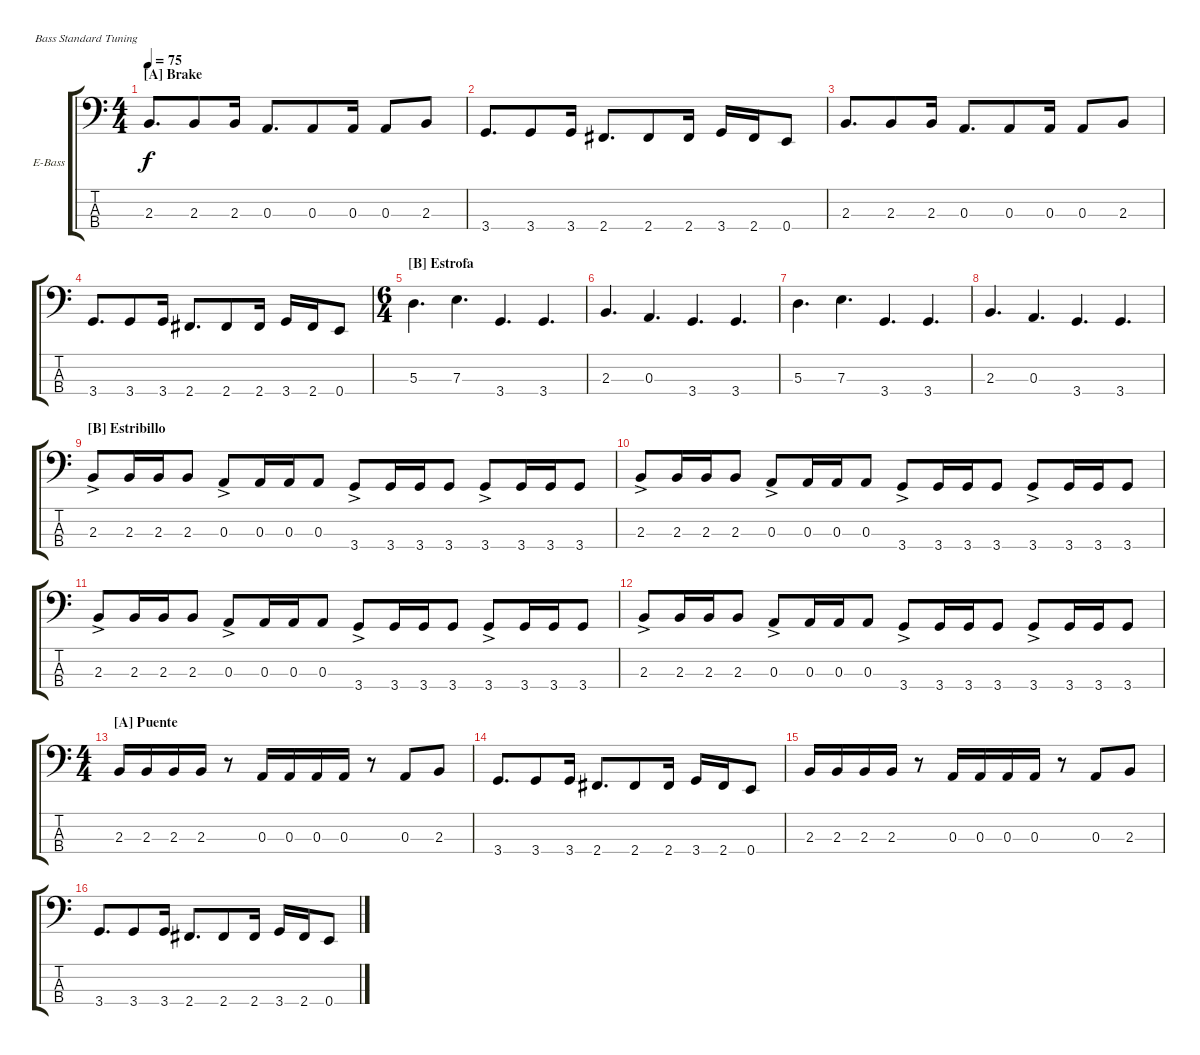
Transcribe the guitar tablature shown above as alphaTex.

\defaultSystemsLayout 4
\bracketExtendMode groupsimilarinstruments
\firstSystemTrackNameOrientation horizontal
\otherSystemsTrackNameOrientation horizontal
\track ("Bass" "E-Bass") {instrument electricbassfinger}
\staff {score tabs}
\tuning (G2 D2 A1 E1)
\ts (4 4)
\beaming (8 3 3 3 3)
\section ("A" "Brake")
\tempo 75
\clef f4
\ks c
2.3.8{d dy f} 2.3.8 2.3.16 0.3.8{d} 0.3.8 0.3.16 0.3.8 2.3.8 |
3.4.8{d} 3.4.8 3.4.16 2.4.8{d} 2.4.8 2.4.16 3.4.16 2.4.16 0.4.8 |
2.3.8{d} 2.3.8 2.3.16 0.3.8{d} 0.3.8 0.3.16 0.3.8 2.3.8 |
3.4.8{d} 3.4.8 3.4.16 2.4.8{d} 2.4.8 2.4.16 3.4.16 2.4.16 0.4.8 |
\ts (6 4)
\beaming (8 3 3 3 3)
\section ("B" "Estrofa")
5.3.4{d} 7.3.4{d} 3.4.4{d} 3.4.4{d} |
2.3.4{d} 0.3.4{d} 3.4.4{d} 3.4.4{d} |
5.3.4{d} 7.3.4{d} 3.4.4{d} 3.4.4{d} |
2.3.4{d} 0.3.4{d} 3.4.4{d} 3.4.4{d} |
\section ("B" "Estribillo")
2.3{ac}.8 2.3.16 2.3.16 2.3.8 0.3{ac}.8 0.3.16 0.3.16 0.3.8 3.4{ac}.8 3.4.16 3.4.16 3.4.8 3.4{ac}.8 3.4.16 3.4.16 3.4.8 |
2.3{ac}.8 2.3.16 2.3.16 2.3.8 0.3{ac}.8 0.3.16 0.3.16 0.3.8 3.4{ac}.8 3.4.16 3.4.16 3.4.8 3.4{ac}.8 3.4.16 3.4.16 3.4.8 |
2.3{ac}.8 2.3.16 2.3.16 2.3.8 0.3{ac}.8 0.3.16 0.3.16 0.3.8 3.4{ac}.8 3.4.16 3.4.16 3.4.8 3.4{ac}.8 3.4.16 3.4.16 3.4.8 |
2.3{ac}.8 2.3.16 2.3.16 2.3.8 0.3{ac}.8 0.3.16 0.3.16 0.3.8 3.4{ac}.8 3.4.16 3.4.16 3.4.8 3.4{ac}.8 3.4.16 3.4.16 3.4.8 |
\ts (4 4)
\beaming (8 3 3 3 3)
\section ("A" "Puente")
\scale
0.24502 2.3.16 2.3.16 2.3.16 2.3.16 r.8 0.3.16 0.3.16 0.3.16 0.3.16 r.8 0.3.8 2.3.8 |
\scale
0.180593 3.4.8{d} 3.4.8 3.4.16 2.4.8{d} 2.4.8 2.4.16 3.4.16 2.4.16 0.4.8 |
\scale
0.175207 2.3.16 2.3.16 2.3.16 2.3.16 r.8 0.3.16 0.3.16 0.3.16 0.3.16 r.8 0.3.8 2.3.8 |
\scale
0.204959 3.4.8{d} 3.4.8 3.4.16 2.4.8{d} 2.4.8 2.4.16 3.4.16 2.4.16 0.4.8
